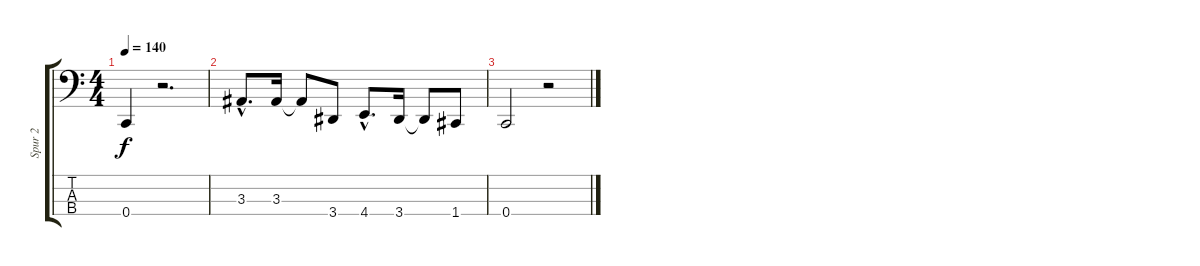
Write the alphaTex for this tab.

\track ("Spur 2" "Spur 2") {instrument electricbasspick}
\staff {score tabs}
\tuning (F2 C2 G1 C1) {hide}
\ts (4 4)
\tempo 140
\clef f4
\ks c
0.4.4{dy f} r.2{d} |
3.3{hac}.8{d} 3.3.16 3.3{t}.8 3.4.8 4.4{hac}.8{d} 3.4.16 3.4{t}.8 1.4.8 |
0.4.2 r.2
